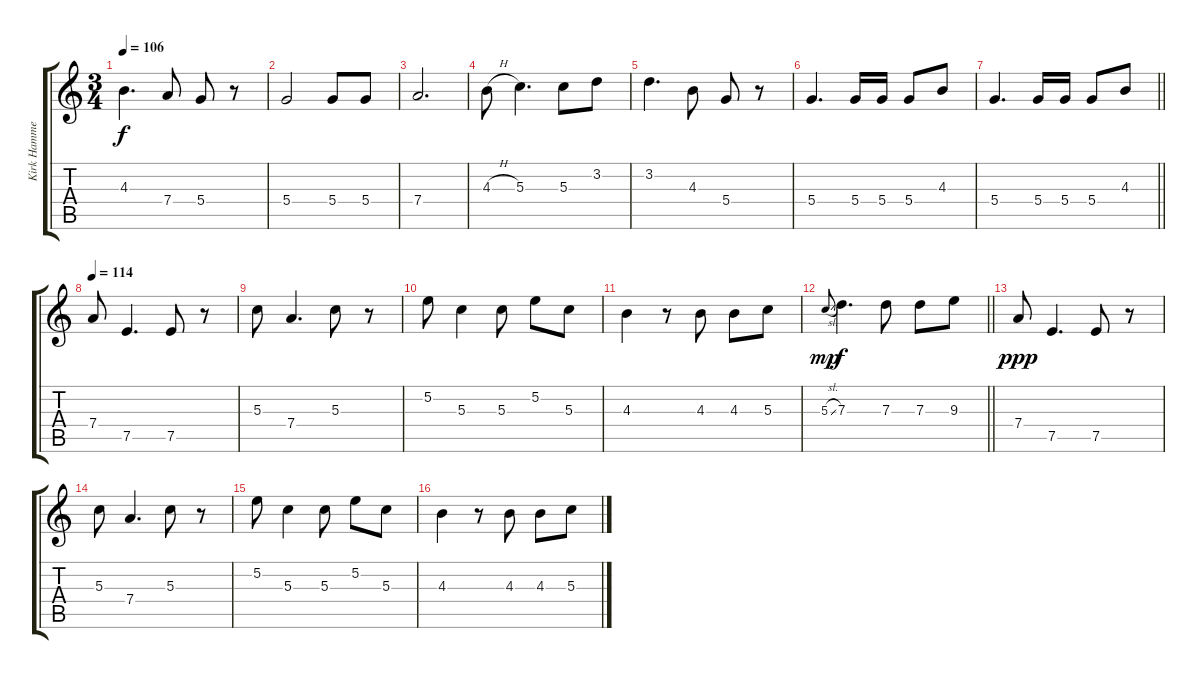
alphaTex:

\track ("Kirk Hammett" "Kirk Hamme") {instrument distortionguitar}
\staff {score tabs}
\tuning (E4 B3 G3 D3 A2 E2) {hide}
\ts (3 4)
\tempo 106
\clef g2
\ks c
4.3.4{d dy f} 7.4.8 5.4.8 r.8 |
5.4.2 5.4.8 5.4.8 |
7.4.2{d} |
4.3{h}.8 5.3.4{d} 5.3.8 3.2.8 |
3.2.4{d} 4.3.8 5.4.8 r.8 |
5.4.4{d} 5.4.16 5.4.16 5.4.8 4.3.8 |
\barLineRight lightlight
5.4.4{d} 5.4.16 5.4.16 5.4.8 4.3.8 |
\tempo 114
7.4.8 7.5.4{d} 7.5.8 r.8 |
5.3.8 7.4.4{d} 5.3.8 r.8 |
5.2.8 5.3.4 5.3.8 5.2.8 5.3.8 |
4.3.4 r.8 4.3.8 4.3.8 5.3.8 |
\barLineRight lightlight
5.3{sl}.8{gr onbeat dy mp} 7.3.4{d dy f} 7.3.8 7.3.8 9.3.8 |
7.4.8{dy ppp} 7.5.4{d} 7.5.8 r.8 |
5.3.8 7.4.4{d} 5.3.8 r.8 |
5.2.8 5.3.4 5.3.8 5.2.8 5.3.8 |
4.3.4 r.8 4.3.8 4.3.8 5.3.8
